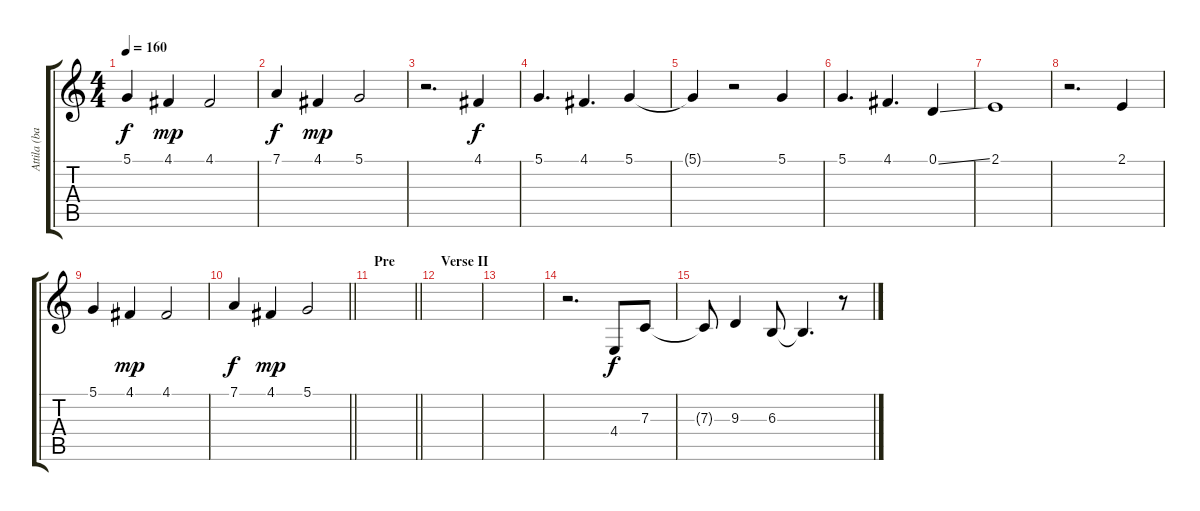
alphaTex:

\track ("Attila (back vocal)" "Attila (ba") {instrument pad1newage}
\staff {score tabs}
\tuning (D4 A3 F3 C3 G2 C2) {hide}
\ts (4 4)
\tempo 160
\clef g2
\ks c
5.1.4{dy f} 4.1.4{dy mp} 4.1.2 |
7.1.4{dy f} 4.1.4{dy mp} 5.1.2 |
r.2{d} 4.1.4{dy f} |
5.1.4{d} 4.1.4{d} 5.1.4 |
5.1{t}.4 r.2 5.1.4 |
5.1.4{d} 4.1.4{d} 0.1{ss}.4 |
2.1.1 |
r.2{d} 2.1.4 |
5.1.4 4.1.4{dy mp} 4.1.2 |
\barLineRight lightlight
7.1.4{dy f} 4.1.4{dy mp} 5.1.2 |
\section ("" "Pre")
\barLineRight lightlight
|
\section ("" "Verse II")
|
|
r.2{d} 4.4.8{dy f} 7.3.8 |
7.3{t}.8 9.3.4 6.3.8 6.3{t}.4{d} r.8
